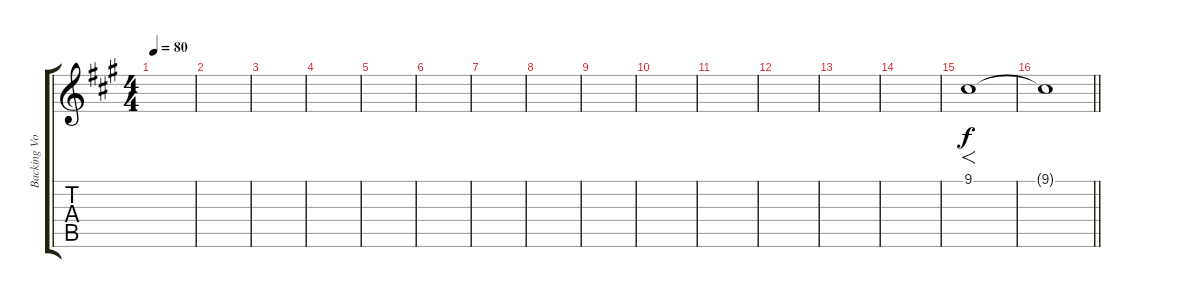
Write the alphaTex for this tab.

\track ("Backing Vocals 2" "Backing Vo") {instrument altosax}
\staff {score tabs}
\tuning (E4 B3 G3 D3 A2 E2) {hide}
\ts (4 4)
\tempo 80
\clef g2
\ks a
|
|
|
|
|
|
|
|
|
|
|
|
|
|
9.1.1{f} |
\barLineRight lightlight
9.1{t}.1
